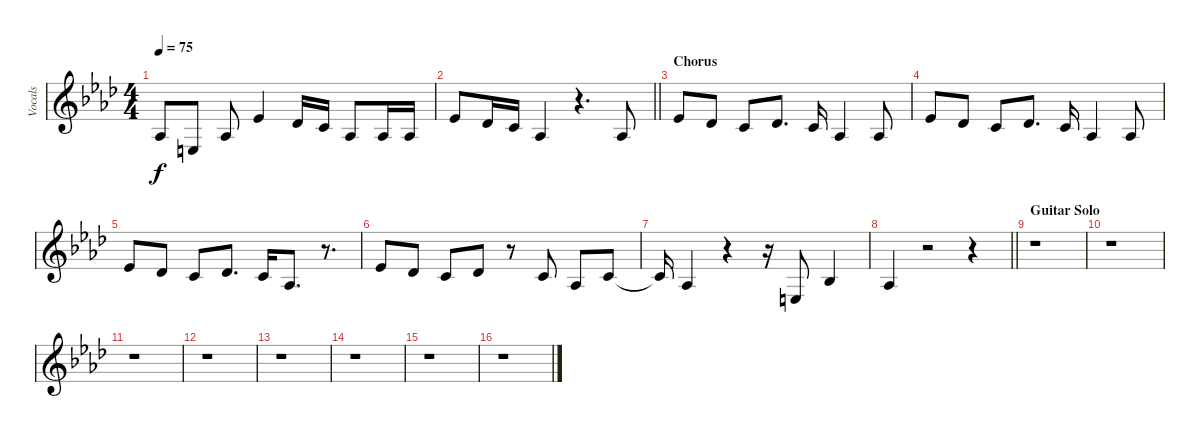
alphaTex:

\track ("Vocals" "Vocals") {instrument oboe}
\staff {score}
\tuning (E4 B3 G3 D3 A2 E2) {hide}
\ts (4 4)
\tempo 75
\clef g2
\ks fminor
1.3{t}.8{dy f} 2.4.8 1.3.8 4.2.4 2.2.16 1.2.16 1.3.8 1.3.16 1.3.16 |
\barLineRight lightlight
4.2.8 2.2.16 1.2.16 1.3.4 r.4{d} 1.3.8 |
\section ("" "Chorus")
4.2.8 2.2.8 1.2.8 2.2.8{d} 1.2.16 1.3.4 1.3.8 |
4.2.8 2.2.8 1.2.8 2.2.8{d} 1.2.16 1.3.4 1.3.8 |
4.2.8 2.2.8 1.2.8 2.2.8{d} 1.2.16 1.3.8{d} r.8{d} |
4.2.8 2.2.8 1.2.8 2.2.8 r.8 1.2.8 1.3.8 1.2.8 |
1.2{t}.16 1.3.4 r.4 r.16 2.4.8 3.3.4 |
\barLineRight lightlight
1.3.4 r.2 r.4 |
\section ("" "Guitar Solo")
r.1 |
r.1 |
r.1 |
r.1 |
r.1 |
r.1 |
r.1 |
r.1
